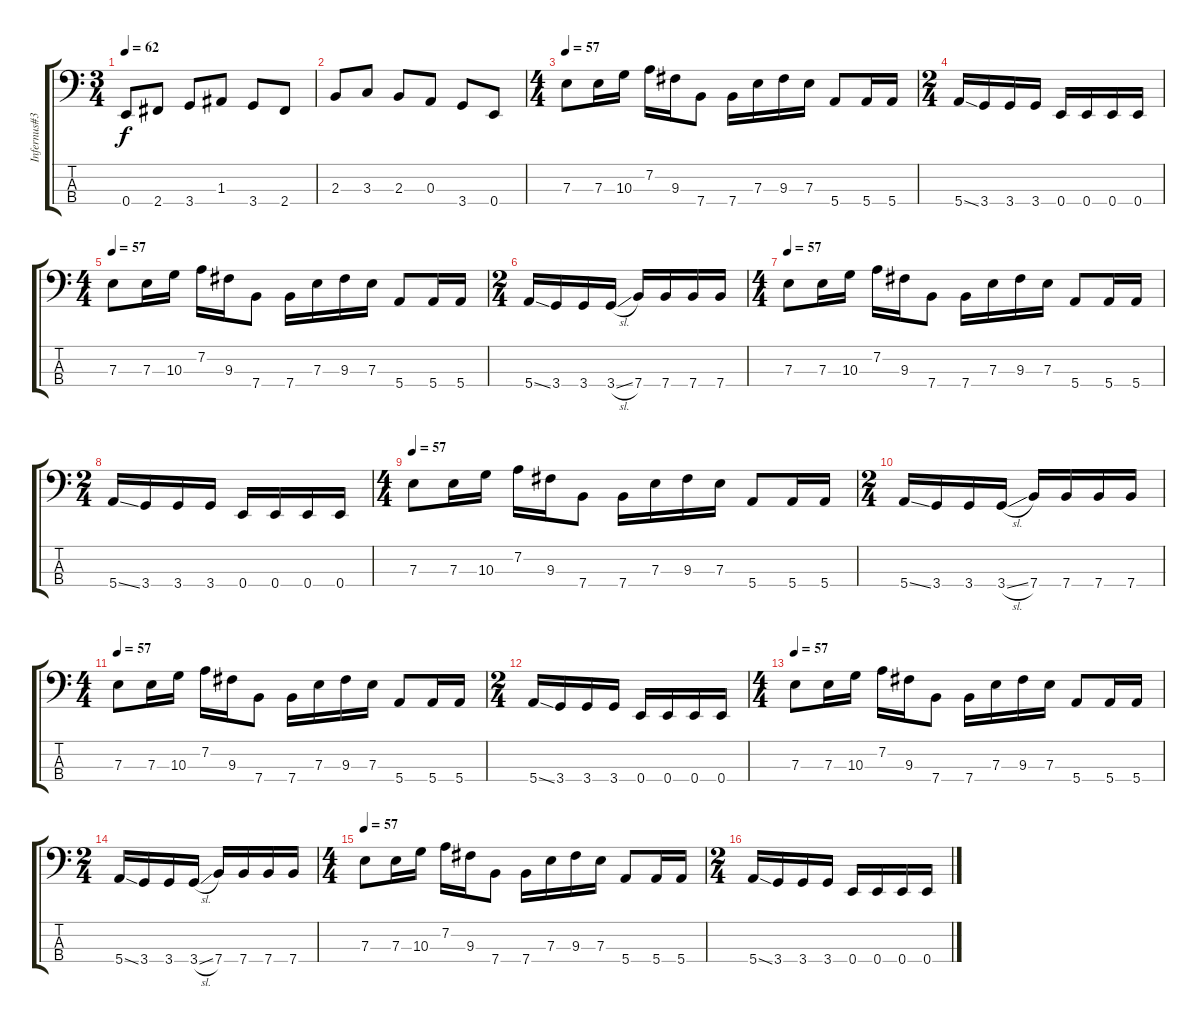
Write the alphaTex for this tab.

\track ("Infernus#3" "Infernus#3") {instrument electricbasspick}
\staff {score tabs}
\tuning (G2 D2 A1 E1) {hide}
\ts (3 4)
\tempo 62
\clef f4
\ks c
0.4.8{dy f} 2.4.8 3.4.8 1.3.8 3.4.8 2.4.8 |
2.3.8 3.3.8 2.3.8 0.3.8 3.4.8 0.4.8 |
\ts (4 4)
\tempo 57
7.3.8 7.3.16 10.3.16 7.2.16 9.3.16 7.4.8 7.4.16 7.3.16 9.3.16 7.3.16 5.4.8 5.4.16 5.4.16 |
\ts (2 4)
5.4{ss}.16 3.4.16 3.4.16 3.4.16 0.4.16 0.4.16 0.4.16 0.4.16 |
\ts (4 4)
\tempo 57
7.3.8 7.3.16 10.3.16 7.2.16 9.3.16 7.4.8 7.4.16 7.3.16 9.3.16 7.3.16 5.4.8 5.4.16 5.4.16 |
\ts (2 4)
5.4{ss}.16 3.4.16 3.4.16 3.4{sl}.16 7.4.16 7.4.16 7.4.16 7.4.16 |
\ts (4 4)
\tempo 57
7.3.8 7.3.16 10.3.16 7.2.16 9.3.16 7.4.8 7.4.16 7.3.16 9.3.16 7.3.16 5.4.8 5.4.16 5.4.16 |
\ts (2 4)
5.4{ss}.16 3.4.16 3.4.16 3.4.16 0.4.16 0.4.16 0.4.16 0.4.16 |
\ts (4 4)
\tempo 57
7.3.8 7.3.16 10.3.16 7.2.16 9.3.16 7.4.8 7.4.16 7.3.16 9.3.16 7.3.16 5.4.8 5.4.16 5.4.16 |
\ts (2 4)
5.4{ss}.16 3.4.16 3.4.16 3.4{sl}.16 7.4.16 7.4.16 7.4.16 7.4.16 |
\ts (4 4)
\tempo 57
7.3.8 7.3.16 10.3.16 7.2.16 9.3.16 7.4.8 7.4.16 7.3.16 9.3.16 7.3.16 5.4.8 5.4.16 5.4.16 |
\ts (2 4)
5.4{ss}.16 3.4.16 3.4.16 3.4.16 0.4.16 0.4.16 0.4.16 0.4.16 |
\ts (4 4)
\tempo 57
7.3.8 7.3.16 10.3.16 7.2.16 9.3.16 7.4.8 7.4.16 7.3.16 9.3.16 7.3.16 5.4.8 5.4.16 5.4.16 |
\ts (2 4)
5.4{ss}.16 3.4.16 3.4.16 3.4{sl}.16 7.4.16 7.4.16 7.4.16 7.4.16 |
\ts (4 4)
\tempo 57
7.3.8 7.3.16 10.3.16 7.2.16 9.3.16 7.4.8 7.4.16 7.3.16 9.3.16 7.3.16 5.4.8 5.4.16 5.4.16 |
\ts (2 4)
5.4{ss}.16 3.4.16 3.4.16 3.4.16 0.4.16 0.4.16 0.4.16 0.4.16
